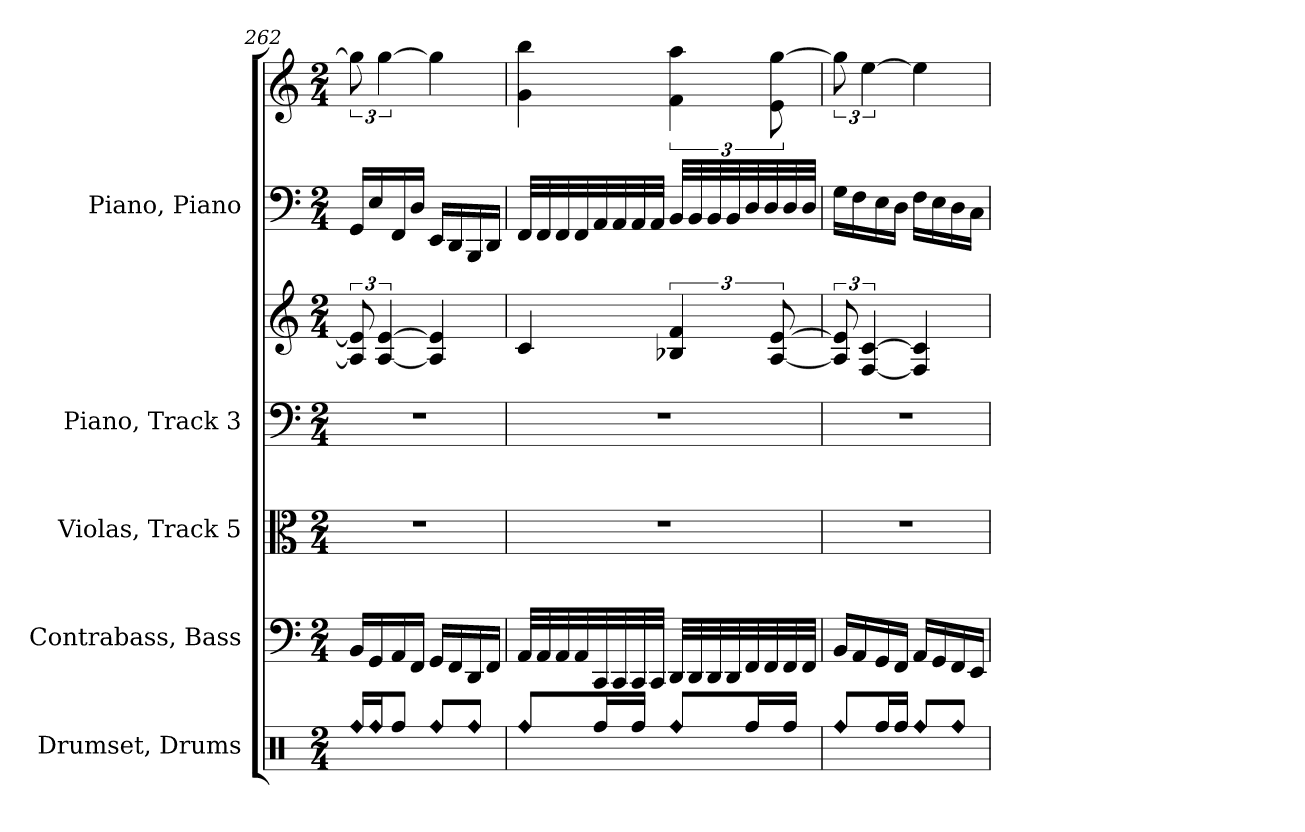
**kern	**kern	**kern	**kern	**kern	**kern	**kern
*part5	*part4	*part3	*part2	*part2	*part1	*part1
*staff7	*staff6	*staff5	*staff4	*staff3	*staff2	*staff1
*I"Drumset, Drums	*I"Contrabass, Bass	*I"Violas, Track  5	*I"Piano, Track  3	*	*I"Piano, Piano	*
*I'D. Set	*I'Cb.	*I'Vlas.	*I'Pno.	*	*I'Pno.	*
*clefX	*clefF4	*clefC3	*clefF4	*clefG2	*clefF4	*clefG2
*	*ITrd7c12	*	*	*	*	*
*k[]	*k[]	*k[]	*k[]	*k[]	*k[]	*k[]
*M2/4	*M2/4	*M2/4	*M2/4	*M2/4	*M2/4	*M2/4
=262	=262	=262	=262	=262	=262	=262
!LO:N:head=diamond	!	!	!	!	!	!
16Rff/LL	16BBB/LL	2r	2r	12A/] 12e/]	16GG/LL	12gg\]
!LO:N:head=diamond	!	!	!	!	!	!
16Rff/J	16GGG/	.	.	.	16E/	.
.	.	.	.	[6A/ [6e/	.	[6gg\
8Rff/J	16AAA/	.	.	.	16FF/	.
.	16FFF/JJ	.	.	.	16D/JJ	.
!LO:N:head=diamond	!	!	!	!	!	!
8Rff/L	16GGG/LL	.	.	4A/] 4e/]	16EE/LL	4gg\]
.	16FFF/	.	.	.	16DD/	.
!LO:N:head=diamond	!	!	!	!	!	!
8Rff/J	16DDD/	.	.	.	16BBB/	.
.	16FFF/JJ	.	.	.	16DD/JJ	.
!!LO:PB:g=z
=263	=263	=263	=263	=263	=263	=263
!LO:N:head=diamond	!	!	!	!	!	!
8Rff/L	32AAA/LLL	2r	2r	4c/	32FF/LLL	4g\ 4bb\
.	32AAA/	.	.	.	32FF/	.
.	32AAA/	.	.	.	32FF/	.
.	32AAA/	.	.	.	32FF/	.
16Rff/L	32CCC/	.	.	.	32AA/	.
.	32CCC/	.	.	.	32AA/	.
16Rff/JJ	32CCC/	.	.	.	32AA/	.
.	32CCC/JJJ	.	.	.	32AA/JJJ	.
!LO:N:head=diamond	!	!	!	!	!	!
8Rff/L	32DDD/LLL	.	.	6B-X/ 6f/	32BB/LLL	6f\ 6aa\
.	32DDD/	.	.	.	32BB/	.
.	32DDD/	.	.	.	32BB/	.
.	32DDD/	.	.	.	32BB/	.
16Rff/L	32FFF/	.	.	.	32D/	.
.	32FFF/	.	.	.	32D/	.
.	.	.	.	[12A/ [12e/	.	12e\ [12gg\
16Rff/JJ	32FFF/	.	.	.	32D/	.
.	32FFF/JJJ	.	.	.	32D/JJJ	.
=264	=264	=264	=264	=264	=264	=264
!LO:N:head=diamond	!	!	!	!	!	!
8Rff/L	16BBB/LL	2r	2r	12A/] 12e/]	16G\LL	12gg\]
.	16AAA/	.	.	.	16F\	.
.	.	.	.	[6F/ [6c/	.	[6ee\
16Rff/L	16GGG/	.	.	.	16E\	.
16Rff/JJ	16FFF/JJ	.	.	.	16D\JJ	.
!LO:N:head=diamond	!	!	!	!	!	!
8Rff/L	16AAA/LL	.	.	4F/] 4c/]	16F\LL	4ee\]
.	16GGG/	.	.	.	16E\	.
!LO:N:head=diamond	!	!	!	!	!	!
8Rff/J	16FFF/	.	.	.	16D\	.
.	16EEE/JJ	.	.	.	16C\JJ	.
=	=	=	=	=	=	=
*-	*-	*-	*-	*-	*-	*-
